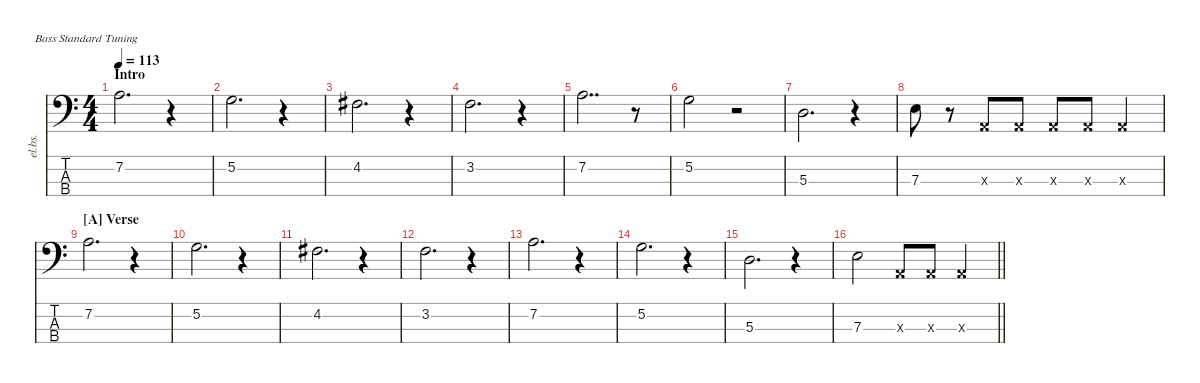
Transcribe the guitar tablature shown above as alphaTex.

\defaultSystemsLayout 4
\hideDynamics
\bracketExtendMode nobrackets
\track ("Electric Bass" "el.bs.") {instrument electricbassfinger}
\staff {score tabs}
\tuning (G2 D2 A1 E1)
\ts (4 4)
\section ("" "Intro")
\tempo 113
\clef f4
\ks c
7.2.2{d dy mf instrument electricbassfinger beam Down} r.4{beam Down} |
5.2.2{d beam Down} r.4{beam Down} |
4.2{acc #}.2{d beam Down} r.4{beam Down} |
3.2.2{d beam Down} r.4{beam Down} |
7.2.2{dd beam Down} r.8{beam Down} |
5.2.2{beam Down} r.2{beam Down} |
5.3.2{d beam Down} r.4{beam Down} |
7.3.8{beam Down} r.8{beam Down} 0.3{x}.8{beam Up} 0.3{x}.8{beam Up} 0.3{x}.8{beam Up} 0.3{x}.8{beam Up} 0.3{x}.4{beam Up} |
\section ("A" "Verse")
7.2.2{d beam Down} r.4{beam Down} |
5.2.2{d beam Down} r.4{beam Down} |
4.2{acc #}.2{d beam Down} r.4{beam Down} |
3.2.2{d beam Down} r.4{beam Down} |
7.2.2{d beam Down} r.4{beam Down} |
5.2.2{d beam Down} r.4{beam Down} |
5.3.2{d beam Down} r.4{beam Down} |
\barLineRight lightlight
7.3.2{beam Down} 0.3{x}.8{beam Up} 0.3{x}.8{beam Up} 0.3{x}.4{beam Up}
